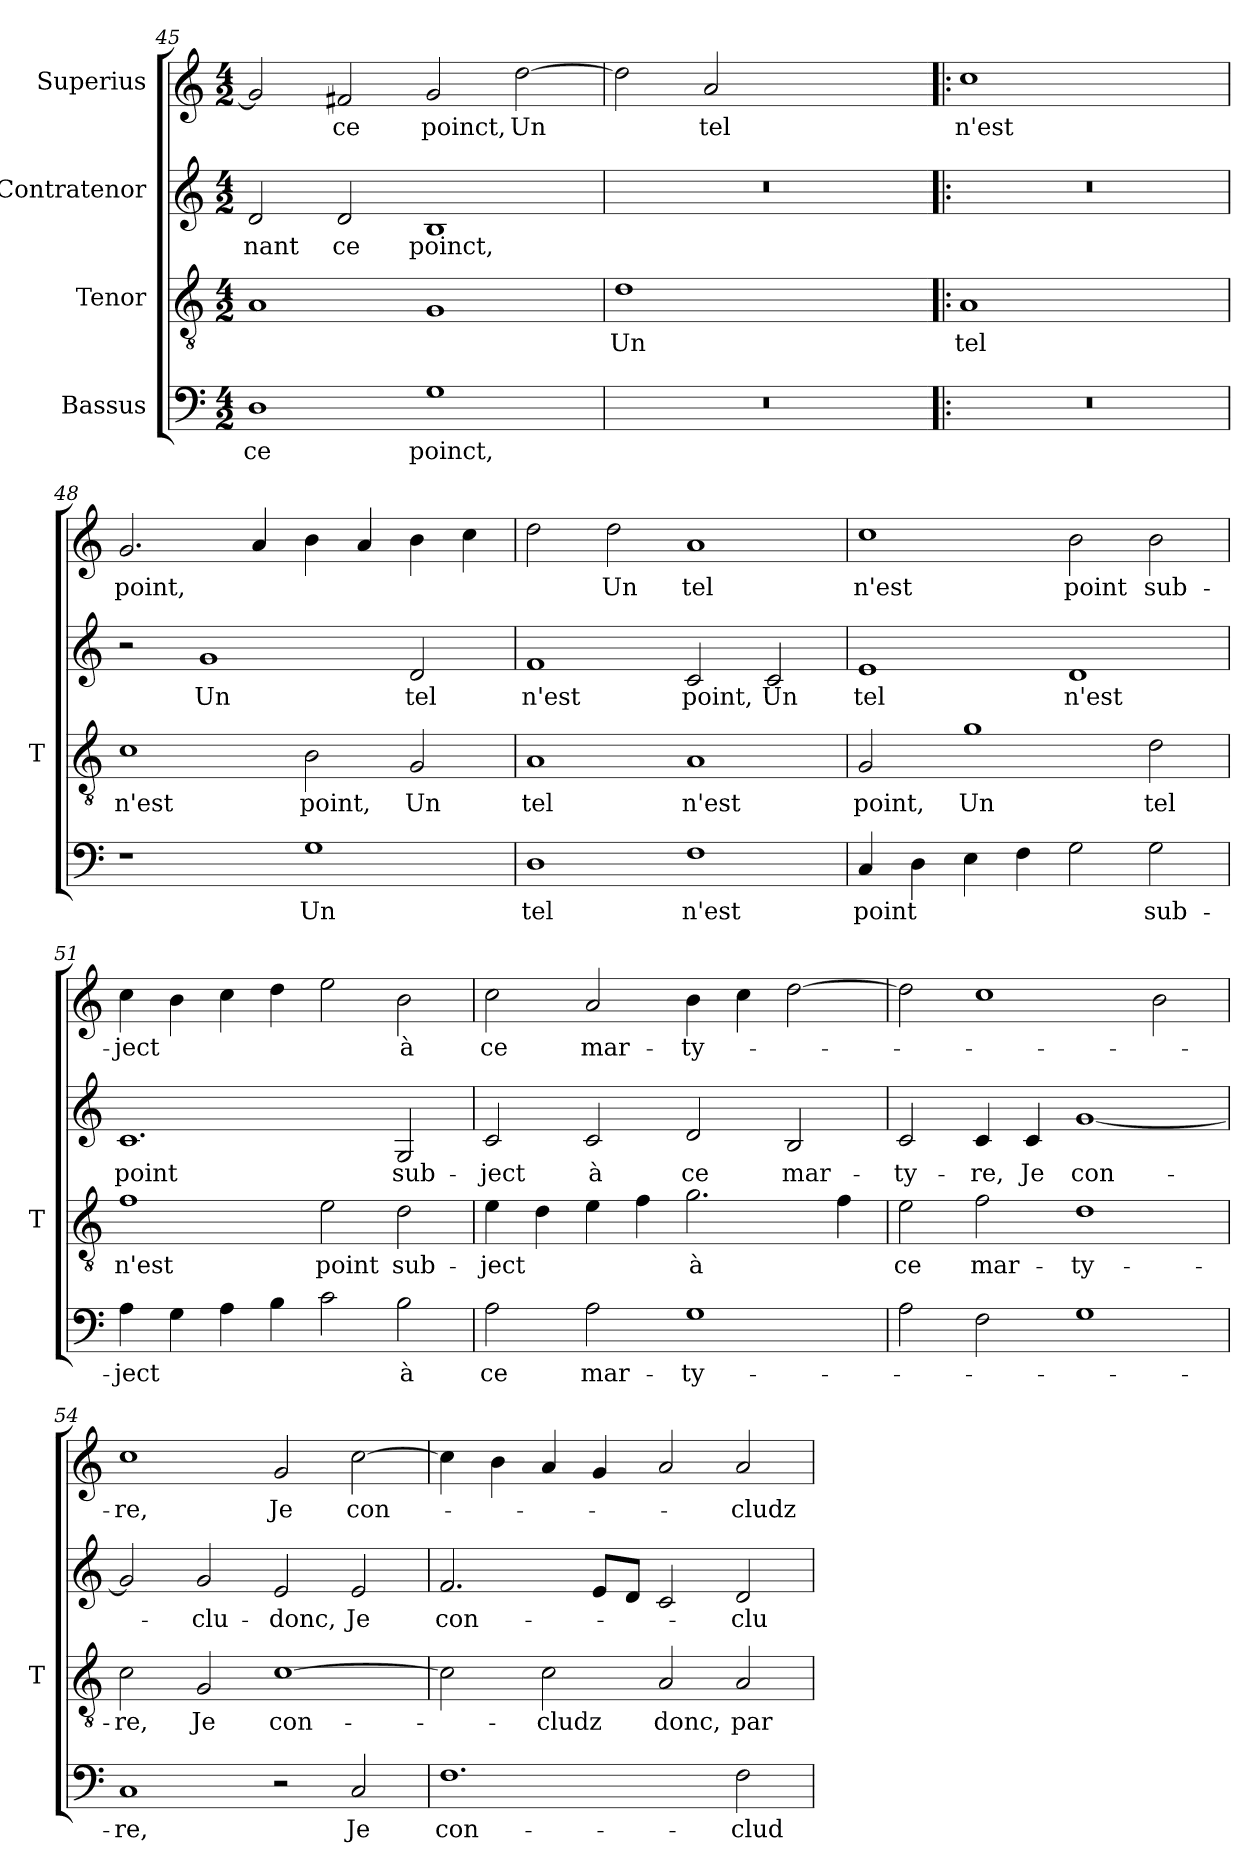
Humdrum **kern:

**kern	**text	**kern	**text	**kern	**text	**kern	**text
*part4	*part4	*part3	*part3	*part2	*part2	*part1	*part1
*staff4	*staff4	*staff3	*staff3	*staff2	*staff2	*staff1	*staff1
*I"Bassus	*	*I"Tenor	*	*I"Contratenor	*	*I"Superius	*
*	*	*I'T	*	*	*	*	*
*clefF4	*	*clefGv2	*	*clefG2	*	*clefG2	*
*k[]	*	*k[]	*	*k[]	*	*k[]	*
*M4/2	*	*M4/2	*	*M4/2	*	*M4/2	*
=45	=45	=45	=45	=45	=45	=45	=45
1D	-ce	1A	.	2d	-nant	2g]	.
.	.	.	.	2d	-ce	2f#X	-ce
1G	-poinct,	1G	.	1B	-poinct,	2g	-poinct,
.	.	.	.	.	.	[2dd	-Un
=46	=46	=46	=46	=46	=46	=46	=46
0r	.	1d	-Un	0r	.	2dd]	.
.	.	.	.	.	.	2a	-tel
.	.	1ryy	.	.	.	1ryy	.
=47!|:	=47!|:	=47!|:	=47!|:	=47!|:	=47!|:	=47!|:	=47!|:
0r	.	1A	-tel	0r	.	1cc	-n'est
.	.	1ryy	.	.	.	1ryy	.
=48	=48	=48	=48	=48	=48	=48	=48
1r	.	1c	-n'est	2r	.	2.g	-point,
.	.	.	.	1g	-Un	.	.
.	.	.	.	.	.	4a	.
1G	-Un	2B	-point,	.	.	4b	.
.	.	.	.	.	.	4a	.
.	.	2G	-Un	2d	-tel	4b	.
.	.	.	.	.	.	4cc	.
=49	=49	=49	=49	=49	=49	=49	=49
1D	-tel	1A	-tel	1f	-n'est	2dd	.
.	.	.	.	.	.	2dd	-Un
1F	-n'est	1A	-n'est	2c	-point,	1a	-tel
.	.	.	.	2c	-Un	.	.
=50	=50	=50	=50	=50	=50	=50	=50
4C	-point	2G	-point,	1e	-tel	1cc	-n'est
4D	.	.	.	.	.	.	.
4E	.	1g	-Un	.	.	.	.
4F	.	.	.	.	.	.	.
2G	.	.	.	1d	-n'est	2b	-point
2G	sub-	2d	-tel	.	.	2b	sub-
=51	=51	=51	=51	=51	=51	=51	=51
4A	-ject	1f	-n'est	1.c	-point	4cc	-ject
4G	.	.	.	.	.	4b	.
4A	.	.	.	.	.	4cc	.
4B	.	.	.	.	.	4dd	.
2c	.	2e	-point	.	.	2ee	.
2B	-à	2d	sub-	2G	sub-	2b	-à
=52	=52	=52	=52	=52	=52	=52	=52
2A	-ce	4e	-ject	2c	-ject	2cc	-ce
.	.	4d	.	.	.	.	.
2A	mar-	4e	.	2c	-à	2a	mar-
.	.	4f	.	.	.	.	.
1G	ty-	2.g	-à	2d	-ce	4b	ty-
.	.	.	.	.	.	4cc	.
.	.	.	.	2B	mar-	[2dd	.
.	.	4f	.	.	.	.	.
=53	=53	=53	=53	=53	=53	=53	=53
2A	.	2e	-ce	2c	ty-	2dd]	.
2F	.	2f	mar-	4c	-re,	1cc	.
.	.	.	.	4c	-Je	.	.
1G	.	1d	ty-	[1g	con-	.	.
.	.	.	.	.	.	2b	.
=54	=54	=54	=54	=54	=54	=54	=54
1C	-re,	2c	-re,	2g]	.	1cc	-re,
.	.	2G	-Je	2g	clu-	.	.
2r	.	[1c	con-	2e	-donc,	2g	-Je
2C	-Je	.	.	2e	-Je	[2cc	con-
=55	=55	=55	=55	=55	=55	=55	=55
1.F	con-	2c]	.	2.f	con-	4cc]	.
.	.	.	.	.	.	4b	.
.	.	2c	-cludz	.	.	4a	.
.	.	.	.	8eL	.	4g	.
.	.	.	.	8dJ	.	.	.
.	.	2A	-donc,	2c	.	2a	.
2F	-clud	2A	-par	2d	-clu	2a	-cludz
=	=	=	=	=	=	=	=
*-	*-	*-	*-	*-	*-	*-	*-
